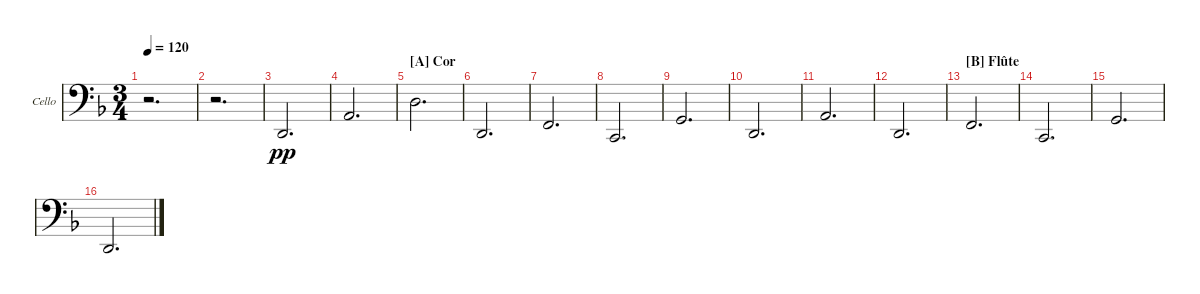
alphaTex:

\defaultSystemsLayout 4
\bracketExtendMode groupsimilarinstruments
\firstSystemTrackNameOrientation horizontal
\otherSystemsTrackNameOrientation horizontal
\track ("Violoncelle" "Cello") {instrument cello}
\staff {score}
\tuning (A3 D3 G2 C2)
\ts (3 4)
\tempo 120
\clef f4
\ks dminor
r.2{d dy pp instrument cello} |
r.2{d} |
2.4.2{d} |
2.3.2{d} |
\beaming (8 6)
\section ("A" "Cor")
0.2.2{d} |
2.4.2{d} |
5.4.2{d} |
0.4.2{d} |
7.4.2{d} |
2.4.2{d} |
2.3.2{d} |
2.4.2{d} |
\section ("B" "Flûte")
5.4.2{d} |
0.4.2{d} |
7.4.2{d} |
2.4.2{d}
